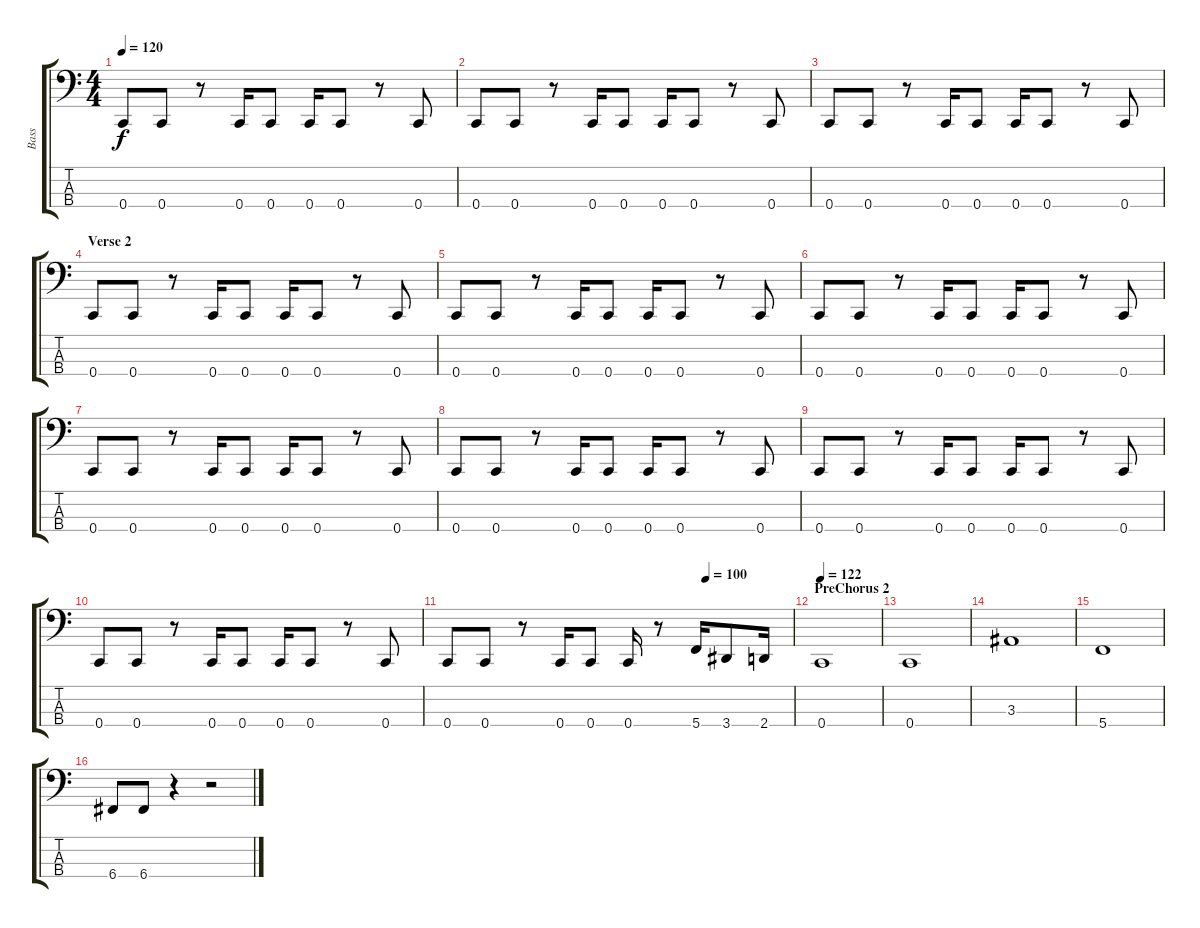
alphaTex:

\track ("Bass" "Bass") {instrument electricbasspick}
\staff {score tabs}
\tuning (F2 C2 G1 C1) {hide}
\ts (4 4)
\tempo 120
\clef f4
\ks c
0.4.8{dy f} 0.4.8 r.8 0.4.16 0.4.8 0.4.16 0.4.8 r.8 0.4.8 |
0.4.8 0.4.8 r.8 0.4.16 0.4.8 0.4.16 0.4.8 r.8 0.4.8 |
0.4.8 0.4.8 r.8 0.4.16 0.4.8 0.4.16 0.4.8 r.8 0.4.8 |
\section ("" "Verse 2")
0.4.8 0.4.8 r.8 0.4.16 0.4.8 0.4.16 0.4.8 r.8 0.4.8 |
0.4.8 0.4.8 r.8 0.4.16 0.4.8 0.4.16 0.4.8 r.8 0.4.8 |
0.4.8 0.4.8 r.8 0.4.16 0.4.8 0.4.16 0.4.8 r.8 0.4.8 |
0.4.8 0.4.8 r.8 0.4.16 0.4.8 0.4.16 0.4.8 r.8 0.4.8 |
0.4.8 0.4.8 r.8 0.4.16 0.4.8 0.4.16 0.4.8 r.8 0.4.8 |
0.4.8 0.4.8 r.8 0.4.16 0.4.8 0.4.16 0.4.8 r.8 0.4.8 |
0.4.8 0.4.8 r.8 0.4.16 0.4.8 0.4.16 0.4.8 r.8 0.4.8 |
\tempo (100 0.75)
0.4.8 0.4.8 r.8 0.4.16 0.4.8 0.4.16 r.8 5.4.16 3.4.8 2.4.16 |
\section ("" "PreChorus 2")
\tempo 122
0.4.1 |
0.4.1 |
3.3.1 |
5.4.1 |
6.4.8 6.4.8 r.4 r.2
